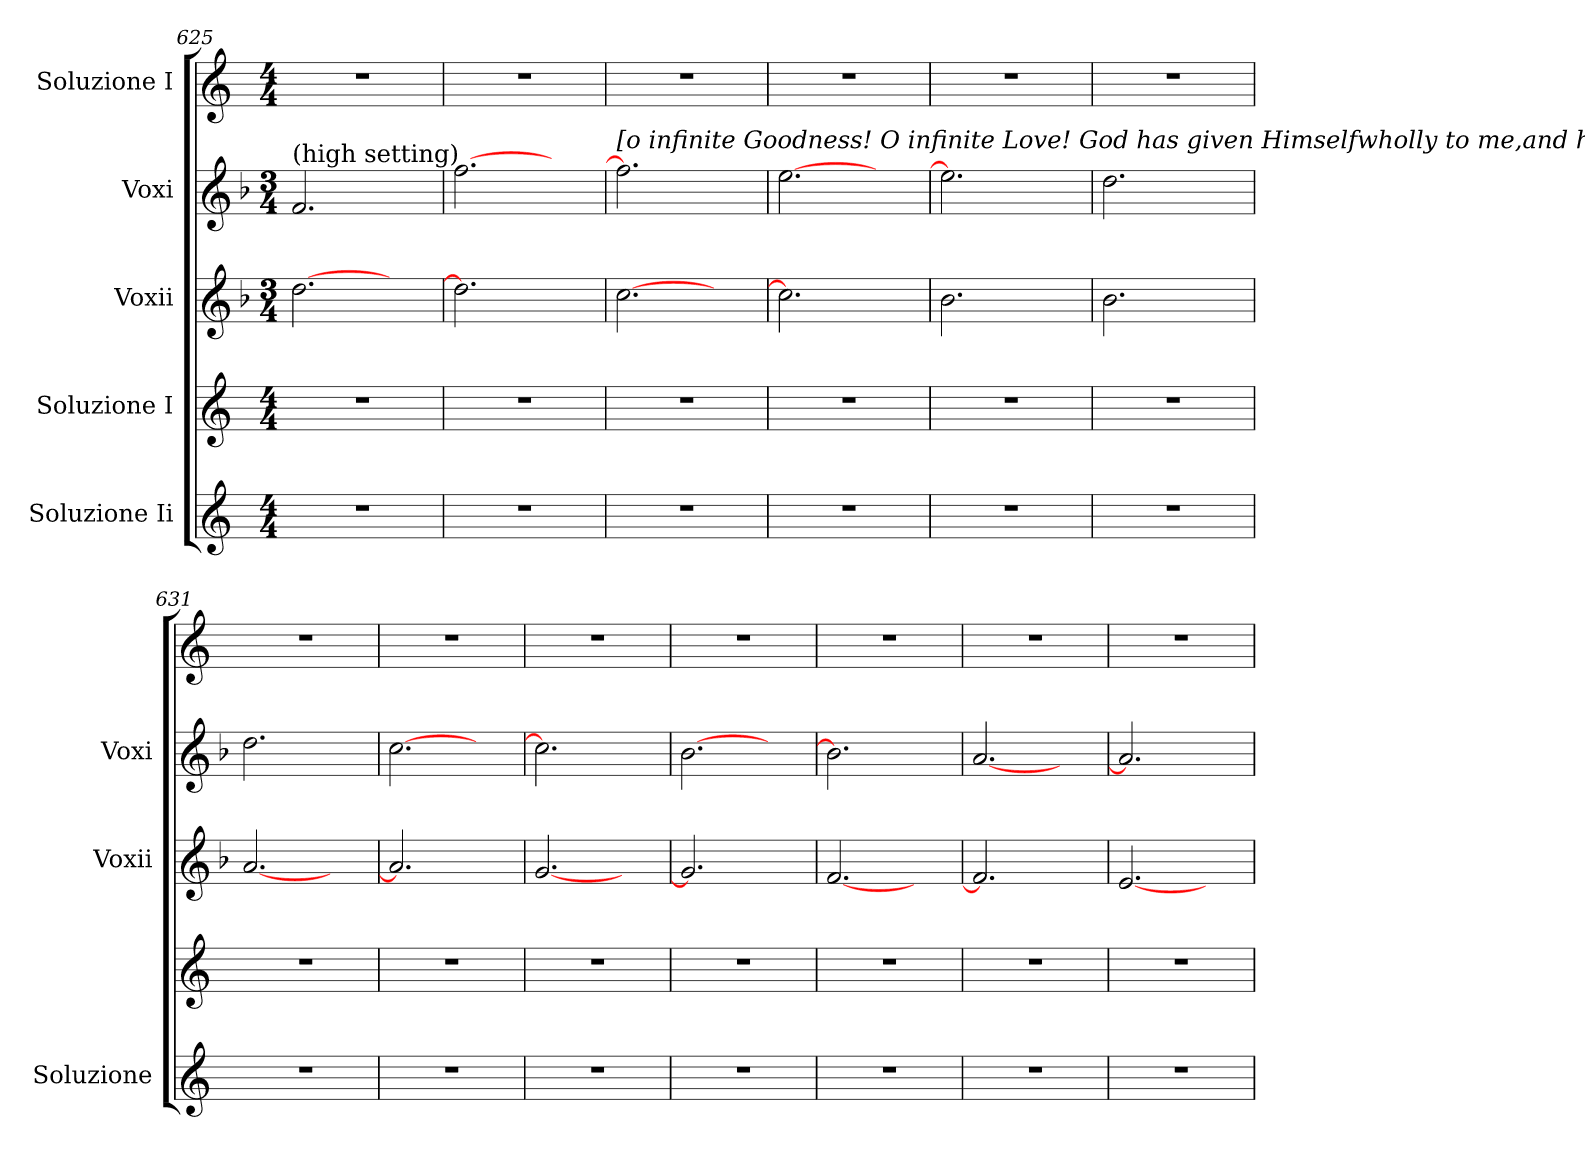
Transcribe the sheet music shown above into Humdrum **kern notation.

**kern	**kern	**kern	**kern	**kern
*part5	*part4	*part3	*part2	*part1
*staff5	*staff4	*staff3	*staff2	*staff1
*I"Soluzione Ii	*I"Soluzione I	*I"Voxii	*I"Voxi	*I"Soluzione I
*I'Soluzione	*	*I'Voxii	*I'Voxi	*
!!LO:LB:g=z
*clefG2	*clefG2	*clefG2	*clefG2	*clefG2
*k[]	*k[]	*k[b-]	*k[b-]	*k[]
*C:	*C:	*F:	*F:	*C:
*M4/4	*M4/4	*M3/4	*M3/4	*M4/4
=625	=625	=625	=625	=625
!	!	!	!LO:TX:a:t=(high setting)	!
1r	1r	[>2.dd\	2.f/	1r
.	.	4ryy	4ryy	.
=626	=626	=626	=626	=626
1r	1r	2.dd\]	[>2.ff\	1r
.	.	4ryy	4ryy	.
=627	=627	=627	=627	=627
!	!	!	!LO:TX:a:t=[o infinite Goodness! O infinite Love! God has given Himselfwholly to me,and has made Himselfall mine!]	!
1r	1r	[>2.cc\	2.ff\]	1r
.	.	4ryy	4ryy	.
=628	=628	=628	=628	=628
1r	1r	2.cc\]	[>2.ee\	1r
.	.	4ryy	4ryy	.
=629	=629	=629	=629	=629
1r	1r	2.b-\	2.ee\]	1r
.	.	4ryy	4ryy	.
=630	=630	=630	=630	=630
1r	1r	2.b-\	2.dd\	1r
.	.	4ryy	4ryy	.
=631	=631	=631	=631	=631
1r	1r	[<2.a/	2.dd\	1r
.	.	4ryy	4ryy	.
=632	=632	=632	=632	=632
1r	1r	2.a/]	[>2.cc\	1r
.	.	4ryy	4ryy	.
=633	=633	=633	=633	=633
1r	1r	[<2.g/	2.cc\]	1r
.	.	4ryy	4ryy	.
=634	=634	=634	=634	=634
1r	1r	2.g/]	[>2.b-\	1r
.	.	4ryy	4ryy	.
=635	=635	=635	=635	=635
1r	1r	[<2.f/	2.b-\]	1r
.	.	4ryy	4ryy	.
=636	=636	=636	=636	=636
1r	1r	2.f/]	[<2.a/	1r
.	.	4ryy	4ryy	.
=637	=637	=637	=637	=637
1r	1r	[<2.e/	2.a/]	1r
.	.	4ryy	4ryy	.
=	=	=	=	=
*-	*-	*-	*-	*-
